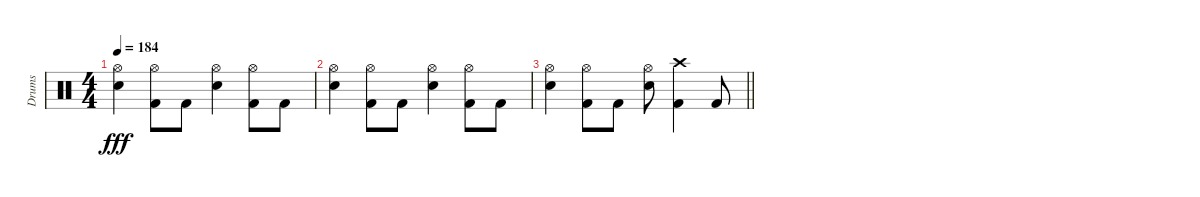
\track ("Drums" "Drums") {instrument percussion}
\staff
\articulation defaults
\ts (4 4)
\tempo 184
\clef neutral
\ks c
("Hi-Hat (open)" "Snare (hit) 2").4{dy fff} ("Hi-Hat (open)" "Kick (hit) 2").8 "Kick (hit) 2".8 ("Hi-Hat (open)" "Snare (hit) 2").4 ("Hi-Hat (open)" "Kick (hit) 2").8 "Kick (hit) 2".8 |
("Hi-Hat (open)" "Snare (hit) 2").4 ("Hi-Hat (open)" "Kick (hit) 2").8 "Kick (hit) 2".8 ("Hi-Hat (open)" "Snare (hit) 2").4 ("Hi-Hat (open)" "Kick (hit) 2").8 "Kick (hit) 2".8 |
\barLineRight lightlight
("Hi-Hat (open)" "Snare (hit) 2").4 ("Hi-Hat (open)" "Kick (hit) 2").8 "Kick (hit) 2".8 ("Hi-Hat (open)" "Snare (hit) 2").8 ("Crash high (hit)" "Kick (hit) 2").4 "Kick (hit) 2".8
